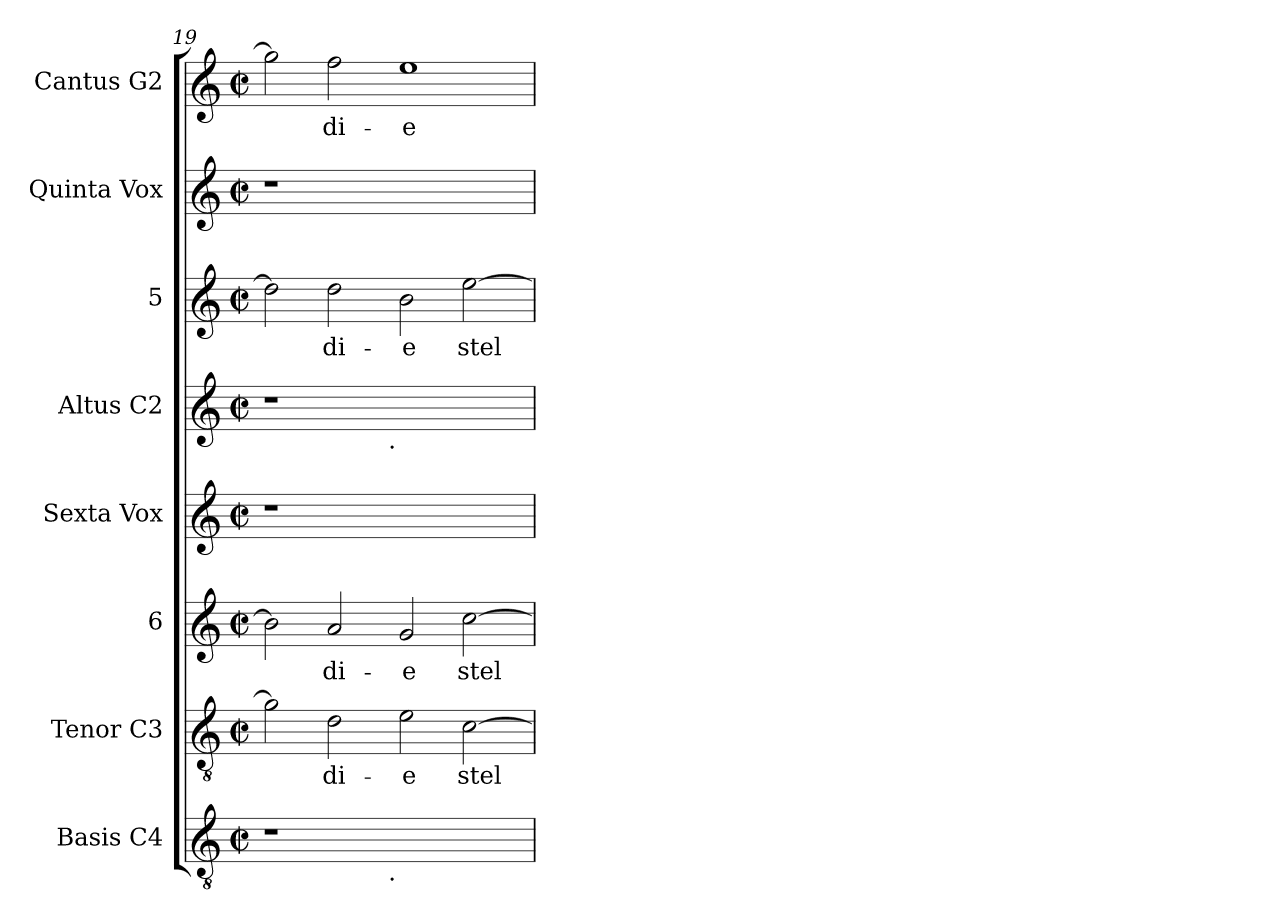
**kern	**kern	**text	**kern	**text	**kern	**kern	**kern	**text	**kern	**kern	**text
*part8	*part7	*part7	*part6	*part6	*part5	*part4	*part3	*part3	*part2	*part1	*part1
*staff8	*staff7	*staff7	*staff6	*staff6	*staff5	*staff4	*staff3	*staff3	*staff2	*staff1	*staff1
*I"Basis  C4	*I"Tenor  C3	*	*I"6	*	*I"Sexta  Vox	*I"Altus  C2	*I"5	*	*I"Quinta  Vox	*I"Cantus  G2	*
*I'B	*I'T	*	*	*	*	*I'A	*	*	*	*I'C	*
*clefGv2	*clefGv2	*	*clefG2	*	*clefG2	*clefG2	*clefG2	*	*clefG2	*clefG2	*
*k[]	*k[]	*	*k[]	*	*k[]	*k[]	*k[]	*	*k[]	*k[]	*
*C:	*C:	*	*C:	*	*C:	*C:	*C:	*	*C:	*C:	*
*M2/2	*M2/2	*	*M2/2	*	*M2/2	*M2/2	*M2/2	*	*M2/2	*M2/2	*
*met(c|)	*met(c|)	*	*met(c|)	*	*met(c|)	*met(c|)	*met(c|)	*	*met(c|)	*met(c|)	*
=19	=19	=19	=19	=19	=19	=19	=19	=19	=19	=19	=19
!	!	!LO:LY:b:cj	!	!LO:LY:b:cj	!	!	!	!LO:LY:b:cj	!	!	!LO:LY:b:cj
*^	*	*	*	*	*	*^	*	*	*	*	*
1r	2ryy	2g\]	--	2b\]	--	1r	1r	2ryy	2dd\]	--	1r	2gg\]	--
!	!	!	!LO:LY:b:cj	!	!LO:LY:b:cj	!	!	!	!	!LO:LY:b:cj	!	!	!LO:LY:b:cj
.	4...ryy	2d\	-di-	2a/	-di-	.	.	4...ryy	2dd\	-di-	.	2ff\	-di-
!	!	!	!	!	!	!	!	!LO:TX:b:t=.	!	!	!	!	!
!	!LO:TX:b:t=.	!	!	!	!	!	!	!	!	!	!	!	!
.	1ryy	.	.	.	.	.	.	1ryy	.	.	.	.	.
!	!	!	!LO:LY:b:cj	!	!LO:LY:b:cj	!	!	!	!	!LO:LY:b:cj	!	!	!LO:LY:b:cj
1ryy	.	2e\	-e	2g/	-e	1ryy	1ryy	.	2b\	-e	1ryy	1ee	-e
!	!	!	!LO:LY:b:cj	!	!LO:LY:b:cj	!	!	!	!	!LO:LY:b:cj	!	!	!
.	.	[>2c\	stel-	[>2cc\	stel-	.	.	.	[>2ee\	stel-	.	.	.
.	32ryy	.	.	.	.	.	.	32ryy	.	.	.	.	.
*v	*v	*	*	*	*	*	*v	*v	*	*	*	*	*
=	=	=	=	=	=	=	=	=	=	=	=
*-	*-	*-	*-	*-	*-	*-	*-	*-	*-	*-	*-
